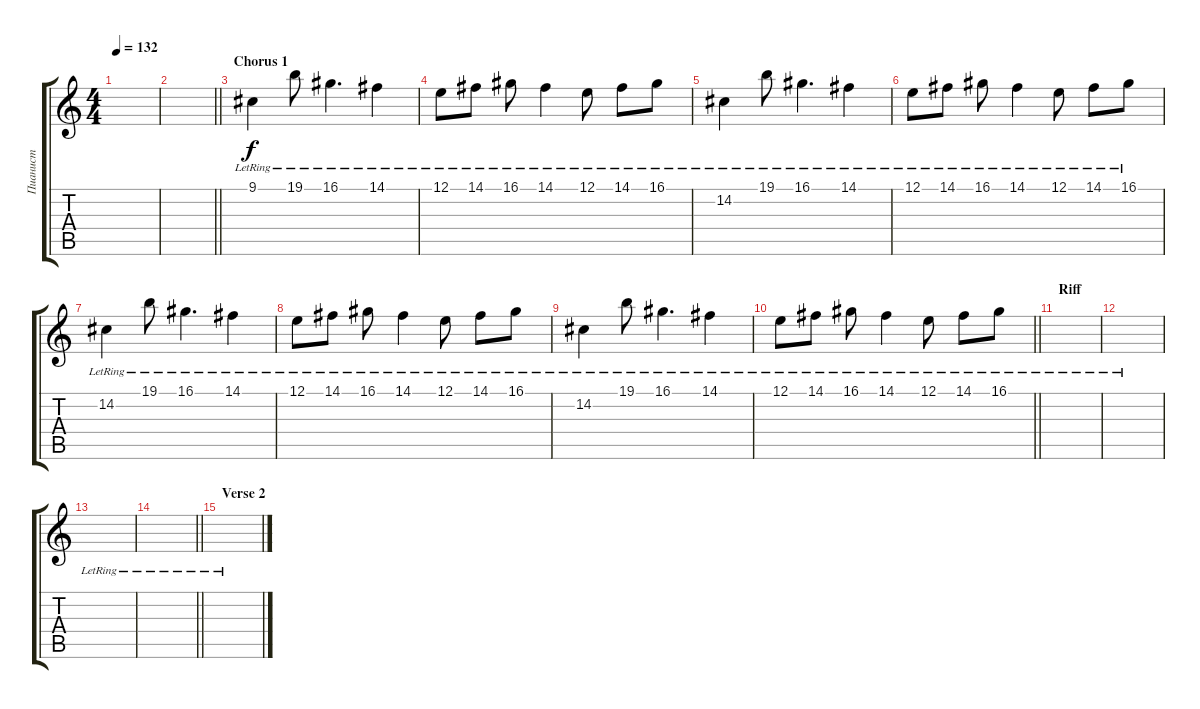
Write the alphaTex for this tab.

\track ("Пианист " "Пианист ") {instrument musicbox}
\staff {score tabs}
\tuning (E4 B3 G3 D3 A2 E2) {hide}
\ts (4 4)
\tempo 132
\clef g2
\ks c
|
\barLineRight lightlight
|
\section ("" "Chorus 1")
9.1{lr}.4 19.1{lr}.8 16.1{lr}.4{d} 14.1{lr}.4 |
12.1{lr}.8 14.1{lr}.8 16.1{lr}.8 14.1{lr}.4 12.1{lr}.8 14.1{lr}.8 16.1{lr}.8 |
14.2{lr}.4 19.1{lr}.8 16.1{lr}.4{d} 14.1{lr}.4 |
12.1{lr}.8 14.1{lr}.8 16.1{lr}.8 14.1{lr}.4 12.1{lr}.8 14.1{lr}.8 16.1{lr}.8 |
14.2{lr}.4 19.1{lr}.8 16.1{lr}.4{d} 14.1{lr}.4 |
12.1{lr}.8 14.1{lr}.8 16.1{lr}.8 14.1{lr}.4 12.1{lr}.8 14.1{lr}.8 16.1{lr}.8 |
14.2{lr}.4 19.1{lr}.8 16.1{lr}.4{d} 14.1{lr}.4 |
\barLineRight lightlight
12.1{lr}.8 14.1{lr}.8 16.1{lr}.8 14.1{lr}.4 12.1{lr}.8 14.1{lr}.8 16.1{lr}.8 |
\section ("" "Riff")
|
|
|
\barLineRight lightlight
|
\section ("" "Verse 2")
